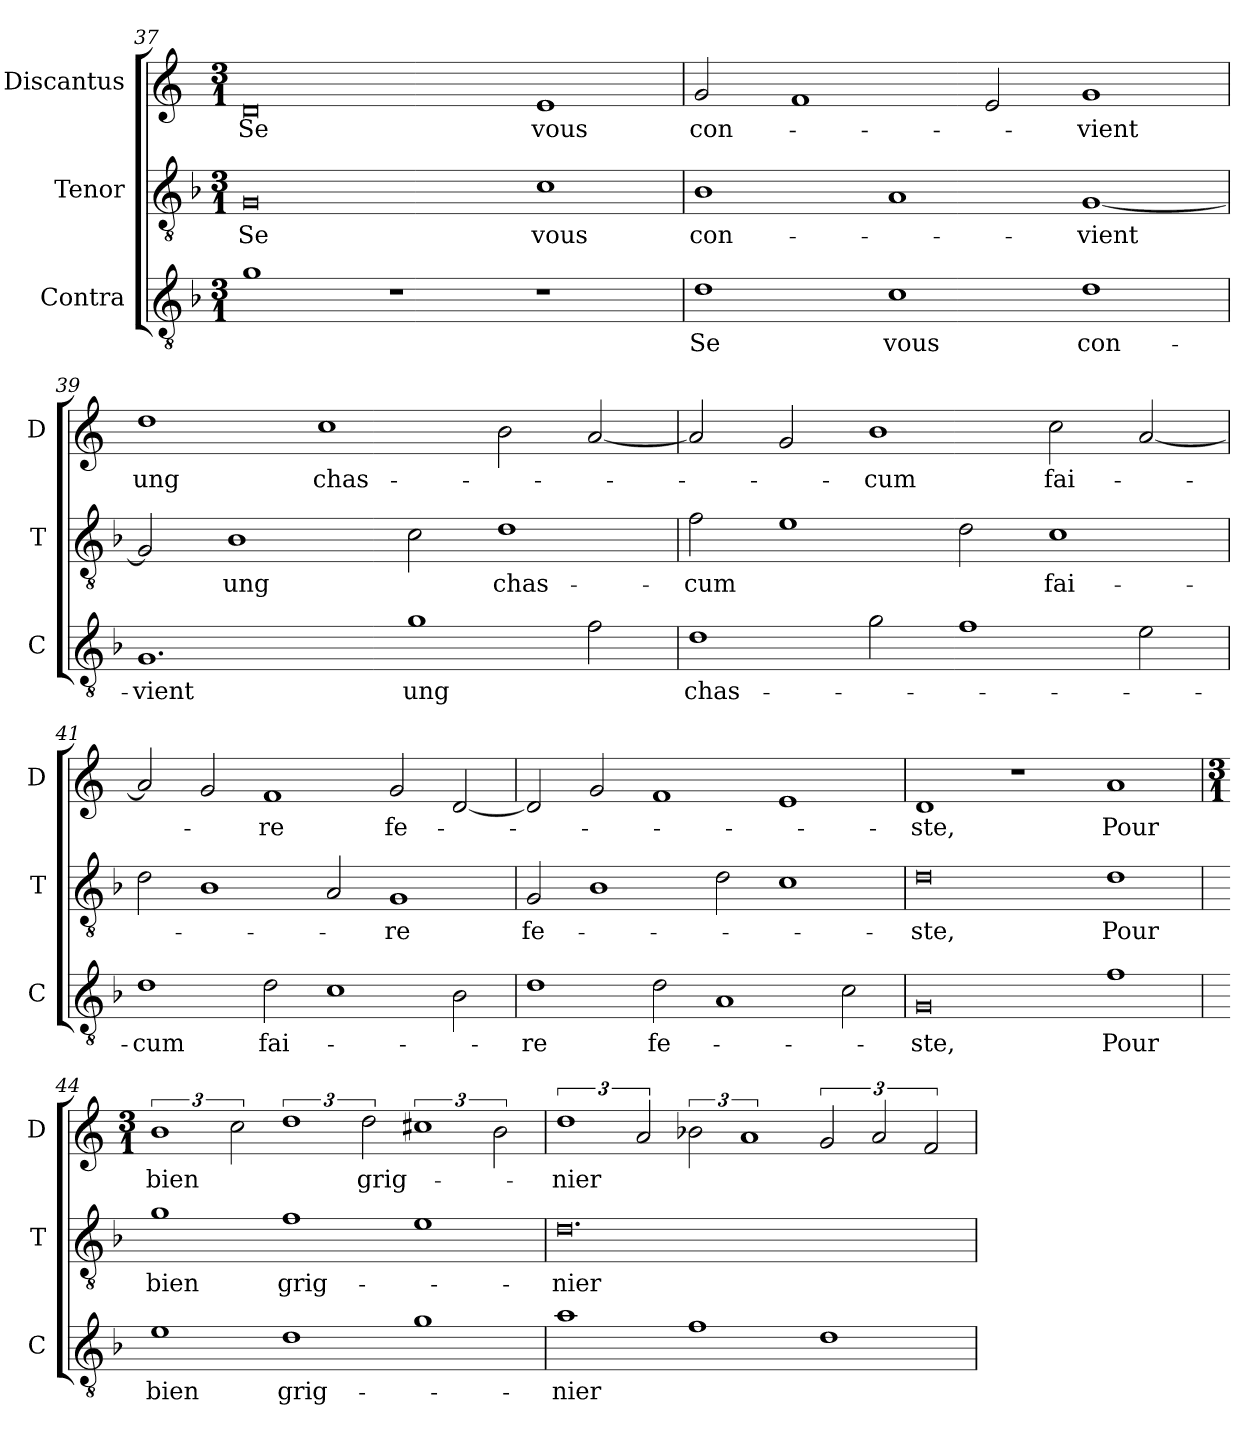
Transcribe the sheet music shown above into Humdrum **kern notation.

**kern	**text	**kern	**text	**kern	**text
*part3	*part3	*part2	*part2	*part1	*part1
*staff3	*staff3	*staff2	*staff2	*staff1	*staff1
*I"Contra	*	*I"Tenor	*	*I"Discantus	*
*I'C	*	*I'T	*	*I'D	*
*clefGv2	*	*clefGv2	*	*clefG2	*
*k[b-]	*	*k[b-]	*	*k[]	*
*M3/1	*	*M3/1	*	*M3/1	*
=37	=37	=37	=37	=37	=37
1g	.	0G	Se	0d	Se
1r	.	.	.	.	.
1r	.	1c	vous	1e	vous
=38	=38	=38	=38	=38	=38
1d	Se	1B-	con-	2g	con-
.	.	.	.	1f	.
1c	vous	1A	.	.	.
.	.	.	.	2e	.
1d	con-	[1G	-vient	1g	-vient
=39	=39	=39	=39	=39	=39
1.G	-vient	2G]	.	1dd	ung
.	.	1B-	ung	.	.
.	.	.	.	1cc	chas-
1g	ung	2c	.	.	.
.	.	1d	chas-	2b	.
2f	.	.	.	[2a	.
=40	=40	=40	=40	=40	=40
1d	chas-	2f	-cum	2a]	.
.	.	1e	.	2g	.
2g	.	.	.	1b	-cum
1f	.	2d	.	.	.
.	.	1c	fai-	2cc	fai-
2e	.	.	.	[2a	.
=41	=41	=41	=41	=41	=41
1d	-cum	2d	.	2a]	.
.	.	1B-	.	2g	.
2d	fai-	.	.	1f	-re
1c	.	2A	.	.	.
.	.	1G	-re	2g	fe-
2B-	.	.	.	[2d	.
=42	=42	=42	=42	=42	=42
1d	-re	2G	fe-	2d]	.
.	.	1B-	.	2g	.
2d	fe-	.	.	1f	.
1A	.	2d	.	.	.
.	.	1c	.	1e	.
2c	.	.	.	.	.
=43	=43	=43	=43	=43	=43
0G	-ste,	0d	-ste,	1d	-ste,
.	.	.	.	1r	.
1f	Pour	1d	Pour	1a	Pour
=44	=44	=44	=44	=44	=44
*	*	*	*	*M3/1	*
1e	bien	1g	bien	3%2b	bien
.	.	.	.	3cc	.
1d	grig-	1f	grig-	3%2dd	.
.	.	.	.	3dd	grig-
1g	.	1e	.	3%2cc#X	.
.	.	.	.	3b	.
=45	=45	=45	=45	=45	=45
1a	-nier	0.d	-nier	3%2dd	-nier
.	.	.	.	3a	.
1f	.	.	.	3b-X	.
.	.	.	.	3%2a	.
1d	.	.	.	3g	.
.	.	.	.	3a	.
.	.	.	.	3f	.
=	=	=	=	=	=
*-	*-	*-	*-	*-	*-
